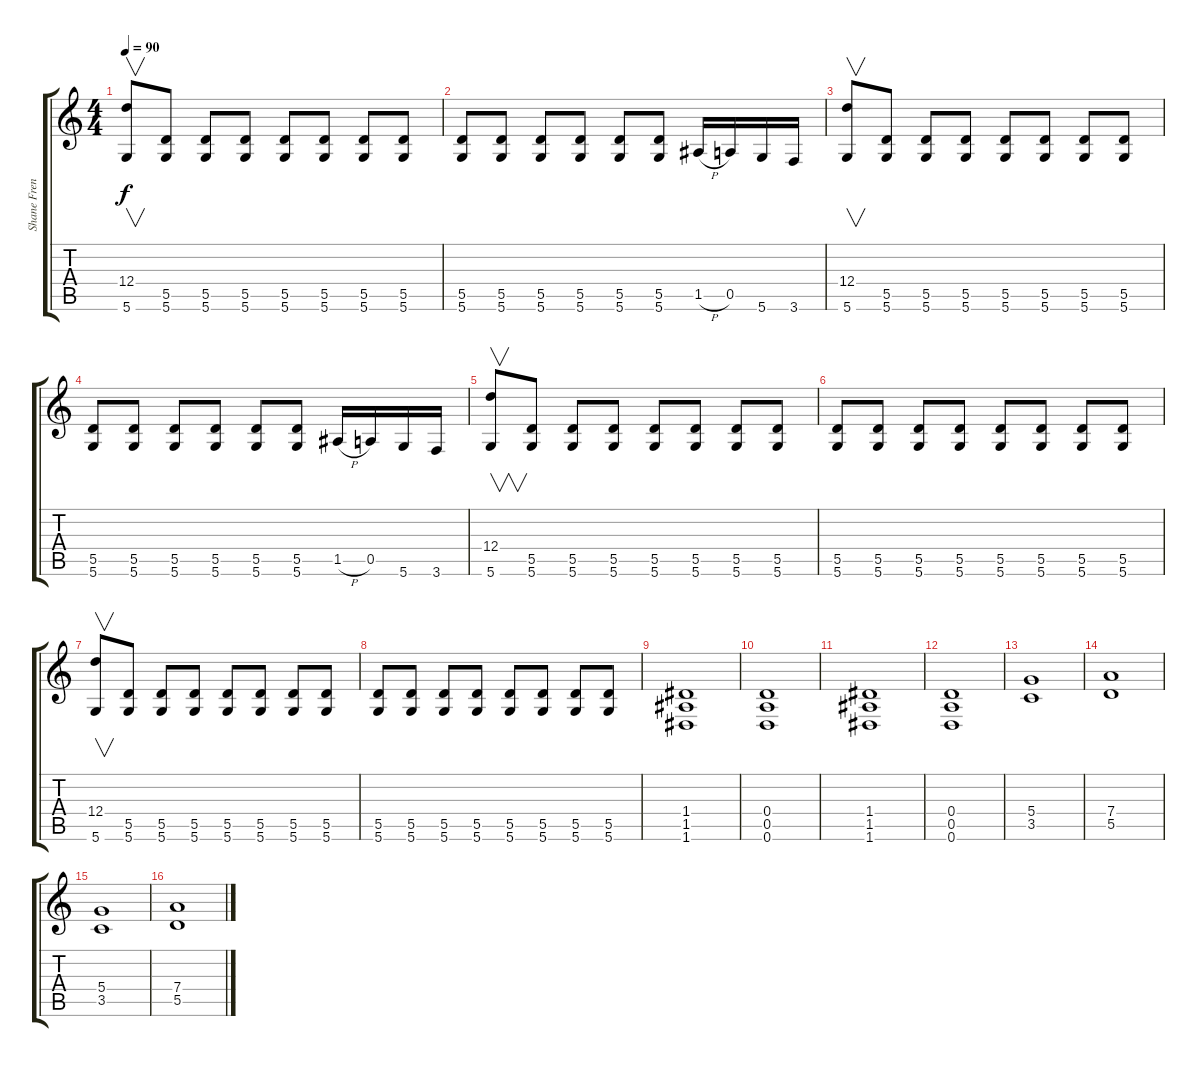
\track ("Shane French" "Shane Fren") {instrument overdrivenguitar}
\staff {score tabs}
\tuning (E4 B3 G3 D3 A2 D2) {hide}
\ts (4 4)
\tempo 90
\clef g2
\ks c
(12.4 5.6).8{v dy f} (5.5 5.6).8 (5.5 5.6).8 (5.5 5.6).8 (5.5 5.6).8 (5.5 5.6).8 (5.5 5.6).8 (5.5 5.6).8 |
(5.5 5.6).8 (5.5 5.6).8 (5.5 5.6).8 (5.5 5.6).8 (5.5 5.6).8 (5.5 5.6).8 1.5{h}.16 0.5.16 5.6.16 3.6.16 |
(12.4 5.6).8{v} (5.5 5.6).8 (5.5 5.6).8 (5.5 5.6).8 (5.5 5.6).8 (5.5 5.6).8 (5.5 5.6).8 (5.5 5.6).8 |
(5.5 5.6).8 (5.5 5.6).8 (5.5 5.6).8 (5.5 5.6).8 (5.5 5.6).8 (5.5 5.6).8 1.5{h}.16 0.5.16 5.6.16 3.6.16 |
(12.4 5.6).8{v} (5.5 5.6).8 (5.5 5.6).8 (5.5 5.6).8 (5.5 5.6).8 (5.5 5.6).8 (5.5 5.6).8 (5.5 5.6).8 |
(5.5 5.6).8 (5.5 5.6).8 (5.5 5.6).8 (5.5 5.6).8 (5.5 5.6).8 (5.5 5.6).8 (5.5 5.6).8 (5.5 5.6).8 |
(12.4 5.6).8{v} (5.5 5.6).8 (5.5 5.6).8 (5.5 5.6).8 (5.5 5.6).8 (5.5 5.6).8 (5.5 5.6).8 (5.5 5.6).8 |
(5.5 5.6).8 (5.5 5.6).8 (5.5 5.6).8 (5.5 5.6).8 (5.5 5.6).8 (5.5 5.6).8 (5.5 5.6).8 (5.5 5.6).8 |
(1.4 1.5 1.6).1 |
(0.4 0.5 0.6).1 |
(1.4 1.5 1.6).1 |
(0.4 0.5 0.6).1 |
(5.4 3.5).1 |
(7.4 5.5).1 |
(5.4 3.5).1 |
(7.4 5.5).1
